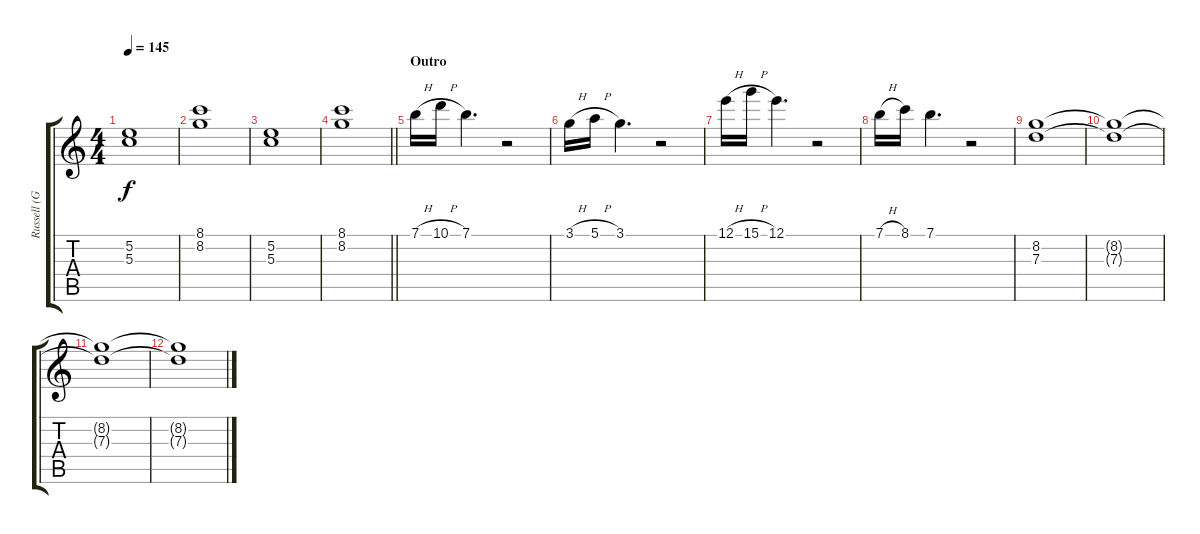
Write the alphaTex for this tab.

\track ("Russell (Guitar 1)" "Russell (G") {instrument electricguitarjazz}
\staff {score tabs}
\tuning (E4 B3 G3 D3 A2 E2) {hide}
\ts (4 4)
\tempo 145
\clef g2
\ks c
(5.2 5.3).1{dy f} |
(8.1 8.2).1 |
(5.2 5.3).1 |
\barLineRight lightlight
(8.1 8.2).1 |
\section ("" "Outro")
7.1{h}.16 10.1{h}.16 7.1.4{d} r.2 |
3.1{h}.16 5.1{h}.16 3.1.4{d} r.2 |
12.1{h}.16 15.1{h}.16 12.1.4{d} r.2 |
7.1{h}.16 8.1.16 7.1.4{d} r.2 |
(8.2 7.3).1 |
(8.2{t} 7.3{t}).1 |
(8.2{t} 7.3{t}).1 |
(8.2{t} 7.3{t}).1
